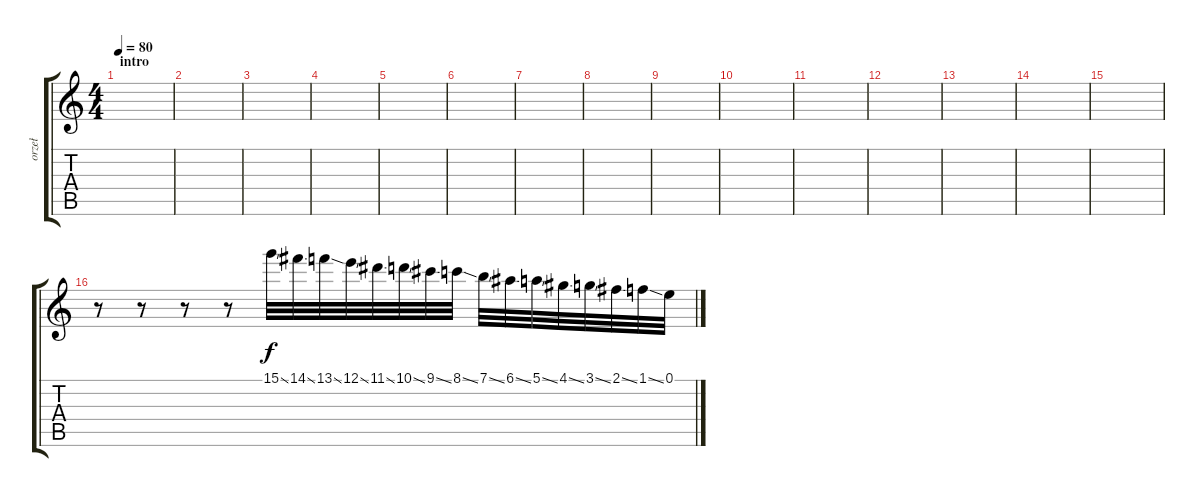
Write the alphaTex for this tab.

\track ("orzeł" "orzeł") {instrument overdrivenguitar}
\staff {score tabs}
\tuning (E4 B3 G3 D3 A2 E2) {hide}
\ts (4 4)
\section ("" "intro")
\tempo 80
\clef g2
\ks c
|
|
|
|
|
|
|
|
|
|
|
|
|
|
|
r.8 r.8 r.8 r.8 15.1{ss}.32 14.1{ss}.32 13.1{ss}.32 12.1{ss}.32 11.1{ss}.32 10.1{ss}.32 9.1{ss}.32 8.1{ss}.32 7.1{ss}.32 6.1{ss}.32 5.1{ss}.32 4.1{ss}.32 3.1{ss}.32 2.1{ss}.32 1.1{ss}.32 0.1.32
